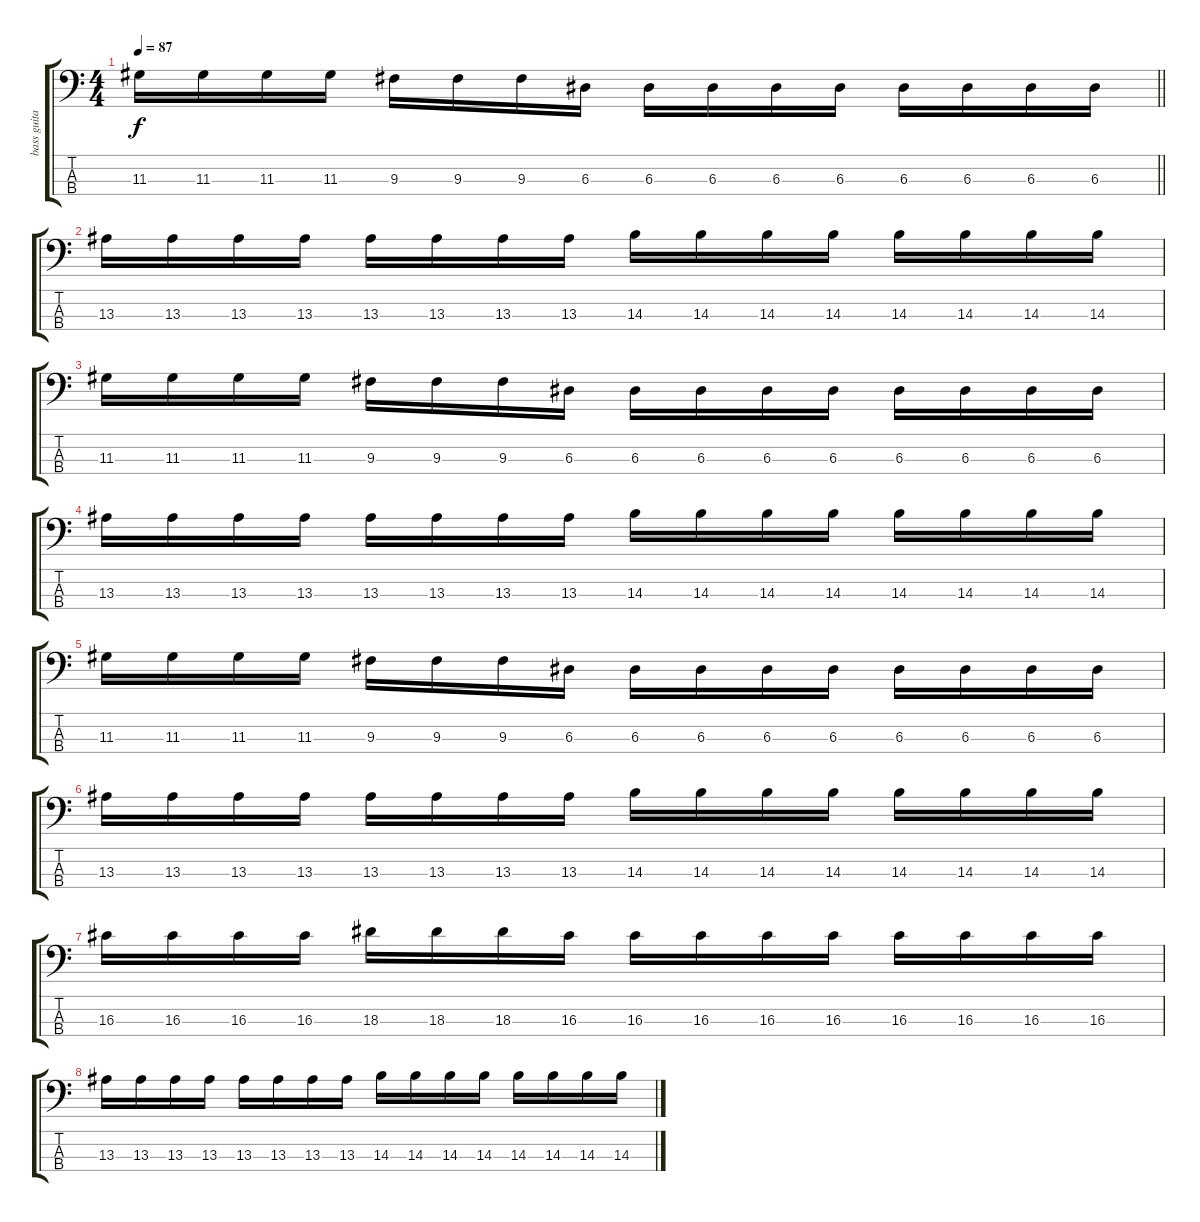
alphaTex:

\track ("bass guitar" "bass guita") {instrument electricbasspick}
\staff {score tabs}
\tuning (G2 D2 A1 E1) {hide}
\ts (4 4)
\tempo 87
\clef f4
\barLineRight lightlight
\ks c
11.3.16{dy f} 11.3.16 11.3.16 11.3.16 9.3.16 9.3.16 9.3.16 6.3.16 6.3.16 6.3.16 6.3.16 6.3.16 6.3.16 6.3.16 6.3.16 6.3.16 |
13.3.16 13.3.16 13.3.16 13.3.16 13.3.16 13.3.16 13.3.16 13.3.16 14.3.16 14.3.16 14.3.16 14.3.16 14.3.16 14.3.16 14.3.16 14.3.16 |
11.3.16 11.3.16 11.3.16 11.3.16 9.3.16 9.3.16 9.3.16 6.3.16 6.3.16 6.3.16 6.3.16 6.3.16 6.3.16 6.3.16 6.3.16 6.3.16 |
13.3.16 13.3.16 13.3.16 13.3.16 13.3.16 13.3.16 13.3.16 13.3.16 14.3.16 14.3.16 14.3.16 14.3.16 14.3.16 14.3.16 14.3.16 14.3.16 |
11.3.16 11.3.16 11.3.16 11.3.16 9.3.16 9.3.16 9.3.16 6.3.16 6.3.16 6.3.16 6.3.16 6.3.16 6.3.16 6.3.16 6.3.16 6.3.16 |
13.3.16 13.3.16 13.3.16 13.3.16 13.3.16 13.3.16 13.3.16 13.3.16 14.3.16 14.3.16 14.3.16 14.3.16 14.3.16 14.3.16 14.3.16 14.3.16 |
16.3.16 16.3.16 16.3.16 16.3.16 18.3.16 18.3.16 18.3.16 16.3.16 16.3.16 16.3.16 16.3.16 16.3.16 16.3.16 16.3.16 16.3.16 16.3.16 |
13.3.16 13.3.16 13.3.16 13.3.16 13.3.16 13.3.16 13.3.16 13.3.16 14.3.16 14.3.16 14.3.16 14.3.16 14.3.16 14.3.16 14.3.16 14.3.16
